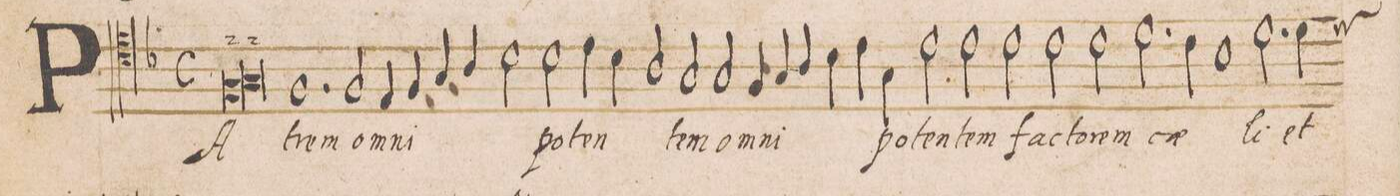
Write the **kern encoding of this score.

**kern	**text
*I"TENOR	*
*clefC4	*
*k[b-]	*
*met(C)	*
*M2/1	*
*lig	*
0F	Pa-
=2-	=2-
0G	.
*Xlig	*
=3-	=3-
1.F	-trem
2F/	o-
=4-	=4-
4E/	-mni-
4F/	.
4G/	.
4A/	.
2B-\	.
2B-\	-po-
=5-	=5-
4c\	-ten-
4B-\	.
2A/	.
2G/	-tem
2G/	o-
=6-	=6-
4F/	-mni-
4G/	.
4A/	.
4B-\	.
4c\	.
4G\	-po-
2c\	-ten-
=7-	=7-
2c\	-tem
2c\	fac-
2c\	-to-
2c\	-rem
=8-	=8-
2.d\	coe-
4c\	.
1B-	.
=9-	=9-
2.d\	-li
*custos:d	*
4d\	et
*-	*-
